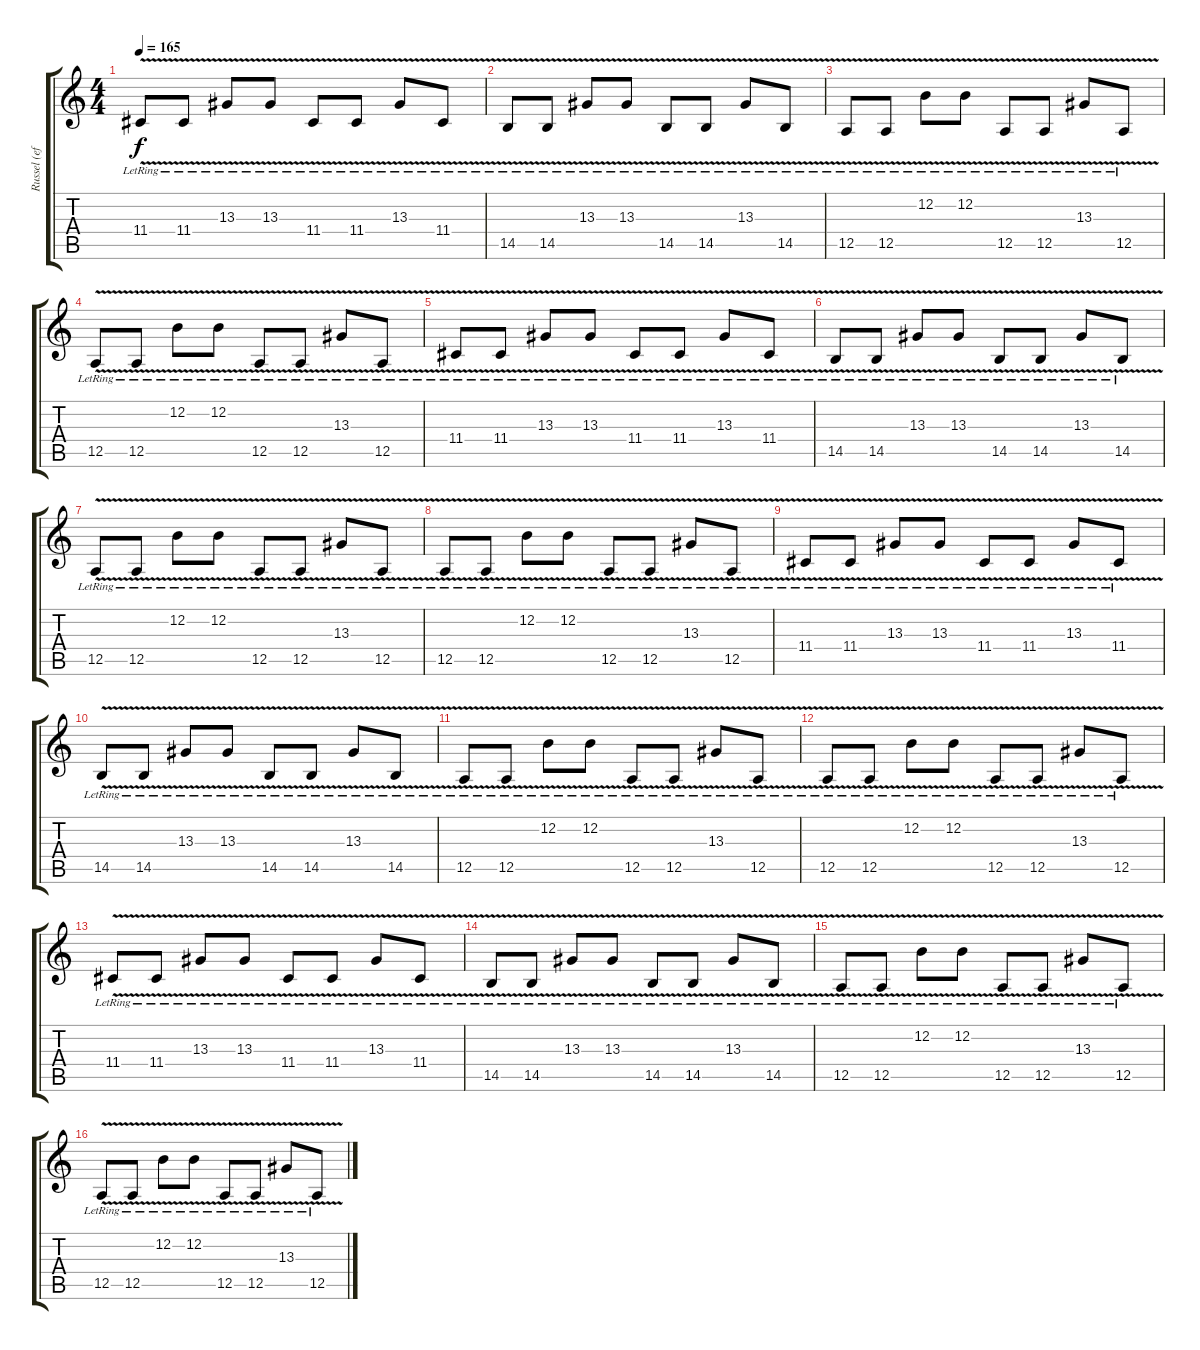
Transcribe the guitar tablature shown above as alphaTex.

\track ("Russel (effect)" "Russel (ef") {instrument lead1square}
\staff {score tabs}
\tuning (E4 B3 G3 D3 A2 E2) {hide}
\ts (4 4)
\tempo 165
\clef g2
\ks c
11.4{v lr}.8{dy f} 11.4{v lr}.8 13.3{v lr}.8 13.3{v lr}.8 11.4{v lr}.8 11.4{v lr}.8 13.3{v lr}.8 11.4{v lr}.8 |
14.5{v lr}.8 14.5{v lr}.8 13.3{v lr}.8 13.3{v lr}.8 14.5{v lr}.8 14.5{v lr}.8 13.3{v lr}.8 14.5{v lr}.8 |
12.5{v lr}.8 12.5{v lr}.8 12.2{v lr}.8 12.2{v lr}.8 12.5{v lr}.8 12.5{v lr}.8 13.3{v lr}.8 12.5{v lr}.8 |
12.5{v lr}.8 12.5{v lr}.8 12.2{v lr}.8 12.2{v lr}.8 12.5{v lr}.8 12.5{v lr}.8 13.3{v lr}.8 12.5{v lr}.8 |
11.4{v lr}.8 11.4{v lr}.8 13.3{v lr}.8 13.3{v lr}.8 11.4{v lr}.8 11.4{v lr}.8 13.3{v lr}.8 11.4{v lr}.8 |
14.5{v lr}.8 14.5{v lr}.8 13.3{v lr}.8 13.3{v lr}.8 14.5{v lr}.8 14.5{v lr}.8 13.3{v lr}.8 14.5{v lr}.8 |
12.5{v lr}.8 12.5{v lr}.8 12.2{v lr}.8 12.2{v lr}.8 12.5{v lr}.8 12.5{v lr}.8 13.3{v lr}.8 12.5{v lr}.8 |
12.5{v lr}.8 12.5{v lr}.8 12.2{v lr}.8 12.2{v lr}.8 12.5{v lr}.8 12.5{v lr}.8 13.3{v lr}.8 12.5{v lr}.8 |
11.4{v lr}.8 11.4{v lr}.8 13.3{v lr}.8 13.3{v lr}.8 11.4{v lr}.8 11.4{v lr}.8 13.3{v lr}.8 11.4{v lr}.8 |
14.5{v lr}.8 14.5{v lr}.8 13.3{v lr}.8 13.3{v lr}.8 14.5{v lr}.8 14.5{v lr}.8 13.3{v lr}.8 14.5{v lr}.8 |
12.5{v lr}.8 12.5{v lr}.8 12.2{v lr}.8 12.2{v lr}.8 12.5{v lr}.8 12.5{v lr}.8 13.3{v lr}.8 12.5{v lr}.8 |
12.5{v lr}.8 12.5{v lr}.8 12.2{v lr}.8 12.2{v lr}.8 12.5{v lr}.8 12.5{v lr}.8 13.3{v lr}.8 12.5{v lr}.8 |
11.4{v lr}.8 11.4{v lr}.8 13.3{v lr}.8 13.3{v lr}.8 11.4{v lr}.8 11.4{v lr}.8 13.3{v lr}.8 11.4{v lr}.8 |
14.5{v lr}.8 14.5{v lr}.8 13.3{v lr}.8 13.3{v lr}.8 14.5{v lr}.8 14.5{v lr}.8 13.3{v lr}.8 14.5{v lr}.8 |
12.5{v lr}.8 12.5{v lr}.8 12.2{v lr}.8 12.2{v lr}.8 12.5{v lr}.8 12.5{v lr}.8 13.3{v lr}.8 12.5{v lr}.8 |
12.5{v lr}.8 12.5{v lr}.8 12.2{v lr}.8 12.2{v lr}.8 12.5{v lr}.8 12.5{v lr}.8 13.3{v lr}.8 12.5{v lr}.8
